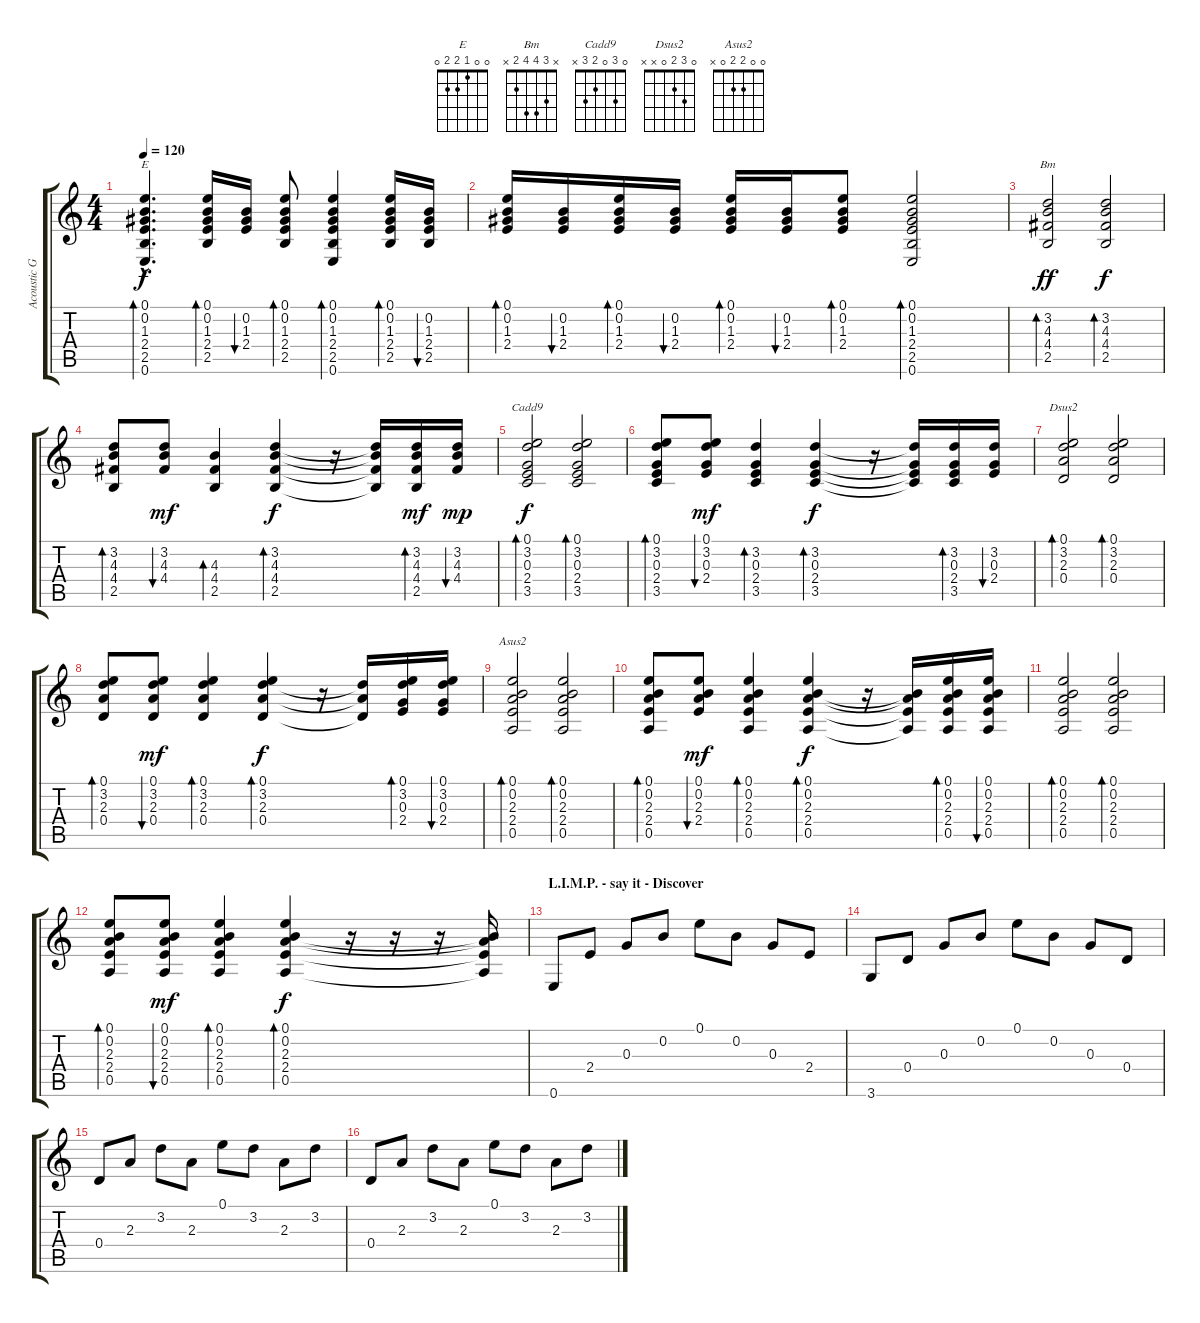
\track ("Acoustic Guitar" "Acoustic G") {instrument acousticguitarsteel}
\staff {score tabs}
\tuning (E4 B3 G3 D3 A2 E2) {hide}
\chord ("E" 0 0 1 2 2 0)
\chord ("Bm" x 3 4 4 2 x)
\chord ("Cadd9" 0 3 0 2 3 x)
\chord ("Dsus2" 0 3 2 0 x x)
\chord ("Asus2" 0 0 2 2 0 x)
\ts (4 4)
\tempo 120
\clef g2
\ks c
(0.1{hac} 0.2{hac} 1.3{hac} 2.4{hac} 2.5{hac} 0.6{hac}).4{d bd 60 ch "E" dy f} (0.1 0.2 1.3 2.4 2.5).16{bd 60} (0.2 1.3 2.4).16{bu 60} (0.1 0.2 1.3 2.4 2.5).8{bd 60} (0.1 0.2 1.3 2.4 2.5 0.6).4{bd 60} (0.1 0.2 1.3 2.4 2.5).16{bd 60} (0.2 1.3 2.4 2.5).16{bu 60} |
(0.1 0.2 1.3 2.4).16{bd 60} (0.2 1.3 2.4).16{bu 60} (0.1 0.2 1.3 2.4).16{bd 60} (0.2 1.3 2.4).16{bu 60} (0.1 0.2 1.3 2.4).16{bd 60} (0.2 1.3 2.4).16{bu 60} (0.1 0.2 1.3 2.4).8{bd 60} (0.1 0.2 1.3 2.4 2.5 0.6).2{bd 60} |
(3.2 4.3 4.4 2.5).2{bd 60 ch "Bm" dy ff} (3.2 4.3 4.4 2.5).2{bd 60 dy f} |
(3.2 4.3 4.4 2.5).8{bd 60} (3.2 4.3 4.4).8{bu 60 dy mf} (4.3 4.4 2.5).4{bd 60} (3.2 4.3 4.4 2.5).4{bd 60 dy f} r.16 (3.2{t} 4.3{t} 4.4{t} 2.5{t}).16 (3.2 4.3 4.4 2.5).16{bd 60 dy mf} (3.2 4.3 4.4).16{bu 60 dy mp} |
(0.1 3.2 0.3 2.4 3.5).2{bd 60 ch "Cadd9" dy f} (0.1 3.2 0.3 2.4 3.5).2{bd 60} |
(0.1 3.2 0.3 2.4 3.5).8{bd 60} (0.1 3.2 0.3 2.4).8{bu 60 dy mf} (3.2 0.3 2.4 3.5).4{bd 60} (3.2 0.3 2.4 3.5).4{bd 60 dy f} r.16 (3.2{t} 0.3{t} 2.4{t} 3.5{t}).16 (3.2 0.3 2.4 3.5).16{bd 60} (3.2 0.3 2.4).16{bu 60} |
(0.1 3.2 2.3 0.4).2{bd 60 ch "Dsus2"} (0.1 3.2 2.3 0.4).2{bd 60} |
(0.1 3.2 2.3 0.4).8{bd 60} (0.1 3.2 2.3 0.4).8{bu 60 dy mf} (0.1 3.2 2.3 0.4).4{bd 60} (0.1 3.2 2.3 0.4).4{bd 60 dy f} r.16 (3.2{t} 2.3{t} 0.4{t}).16 (0.1 3.2 0.3 2.4).16{bd 60} (0.1 3.2 0.3 2.4).16{bu 60} |
(0.1 0.2 2.3 2.4 0.5).2{bd 60 ch "Asus2"} (0.1 0.2 2.3 2.4 0.5).2{bd 60} |
(0.1 0.2 2.3 2.4 0.5).8{bd 60} (0.1 0.2 2.3 2.4).8{bu 60 dy mf} (0.1 0.2 2.3 2.4 0.5).4{bd 60} (0.1 0.2 2.3 2.4 0.5).4{bd 60 dy f} r.16 (0.2{t} 2.3{t} 2.4{t} 0.5{t}).16 (0.1 0.2 2.3 2.4 0.5).16{bd 60} (0.1 0.2 2.3 2.4 0.5).16{bu 60} |
(0.1 0.2 2.3 2.4 0.5).2{bd 60} (0.1 0.2 2.3 2.4 0.5).2{bd 60} |
(0.1 0.2 2.3 2.4 0.5).8{bd 60} (0.1 0.2 2.3 2.4 0.5).8{bu 60 dy mf} (0.1 0.2 2.3 2.4 0.5).4{bd 60} (0.1 0.2 2.3 2.4 0.5).4{bd 60 dy f} r.16 r.16 r.16 (0.2{t} 2.3{t} 2.4{t} 0.5{t}).16 |
\section ("" "L.I.M.P. - say it - Discover")
0.6.8 2.4.8 0.3.8 0.2.8 0.1.8 0.2.8 0.3.8 2.4.8 |
3.6.8 0.4.8 0.3.8 0.2.8 0.1.8 0.2.8 0.3.8 0.4.8 |
0.4.8 2.3.8 3.2.8 2.3.8 0.1.8 3.2.8 2.3.8 3.2.8 |
0.4.8 2.3.8 3.2.8 2.3.8 0.1.8 3.2.8 2.3.8 3.2.8
